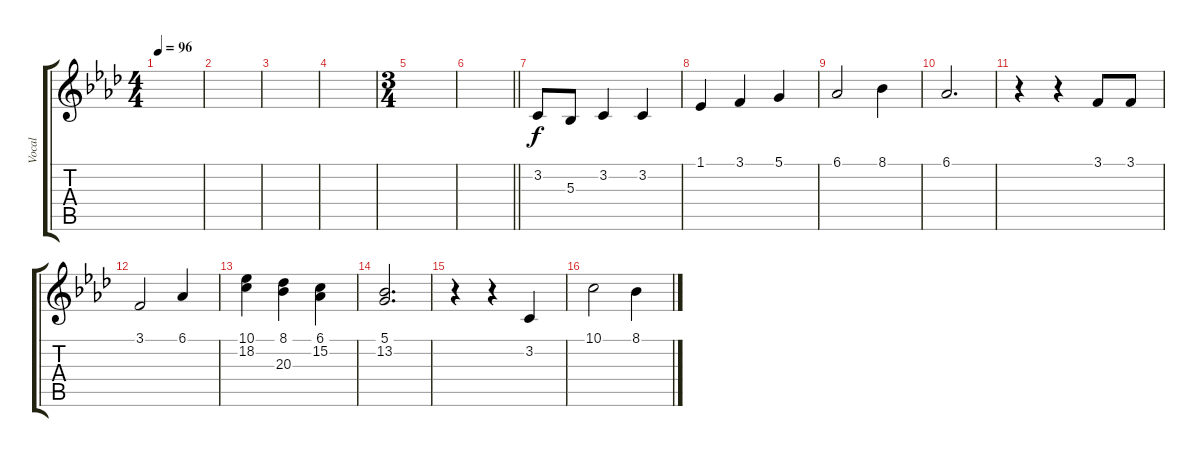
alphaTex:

\track ("Vocal" "Vocal") {instrument clarinet}
\staff {score tabs}
\tuning (D4 A3 F3 C3 G2 D2) {hide}
\ts (4 4)
\tempo 96
\clef g2
\ks fminor
|
|
|
|
\ts (3 4)
|
\barLineRight lightlight
|
3.2.8 5.3.8 3.2.4 3.2.4 |
1.1.4 3.1.4 5.1.4 |
6.1.2 8.1.4 |
6.1.2{d} |
r.4 r.4 3.1.8 3.1.8 |
3.1.2 6.1.4 |
(10.1 18.2).4 (8.1 20.3).4 (6.1 15.2).4 |
(5.1 13.2).2{d} |
r.4 r.4 3.2.4 |
10.1.2 8.1.4
